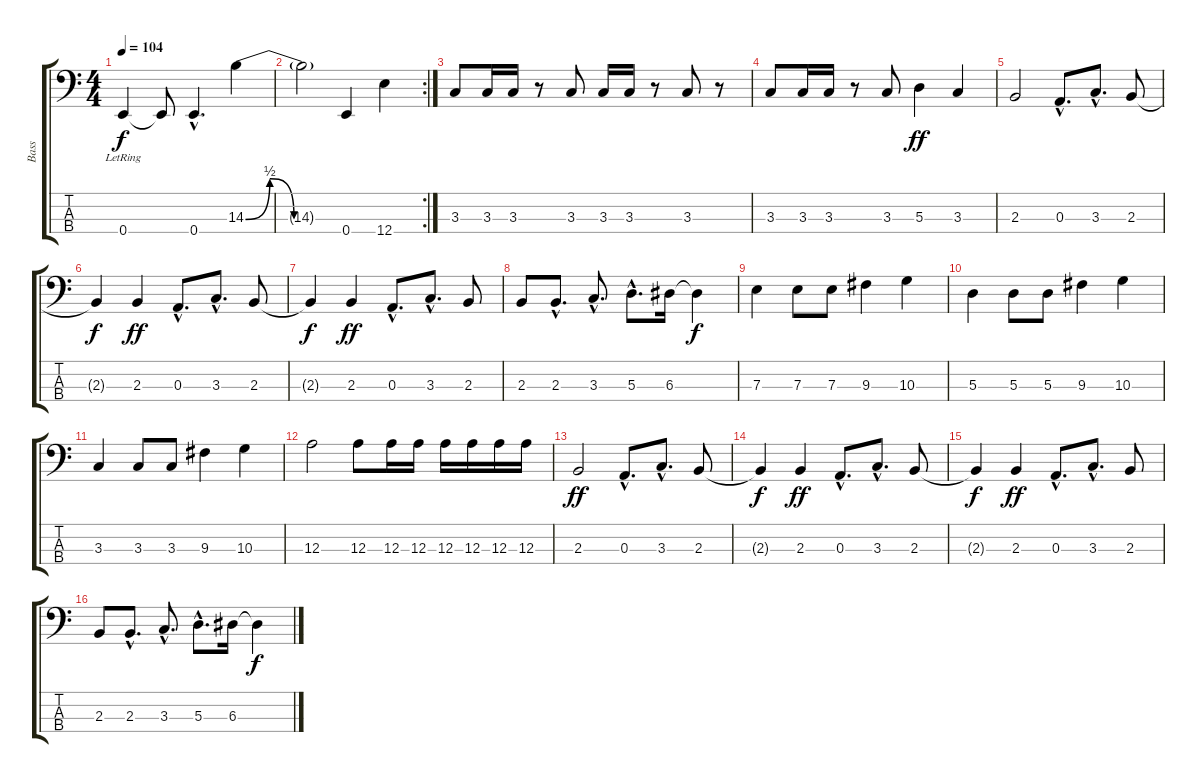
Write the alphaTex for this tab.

\track ("Bass" "Bass") {instrument electricbassfinger}
\staff {score tabs}
\tuning (G2 D2 A1 E1) {hide}
\ts (4 4)
\tempo 104
\clef f4
\ks c
0.4{lr}.4{dy f} 0.4{t}.8 0.4{hac}.4{d} 14.3{be (custom 0 0 15 2 30 0 60 0)}.4 |
\rc 2
14.3{t}.2 0.4.4 12.4.4 |
3.3.8 3.3.16 3.3.16 r.8 3.3.8 3.3.16 3.3.16 r.8 3.3.8 r.8 |
3.3.8 3.3.16 3.3.16 r.8 3.3.8 5.3.4{dy ff} 3.3.4 |
2.3.2 0.3{hac}.8{d} 3.3{hac}.8{d} 2.3.8 |
2.3{t}.4{dy f} 2.3.4{dy ff} 0.3{hac}.8{d} 3.3{hac}.8{d} 2.3.8 |
2.3{t}.4{dy f} 2.3.4{dy ff} 0.3{hac}.8{d} 3.3{hac}.8{d} 2.3.8 |
2.3.8 2.3{hac}.8{d} 3.3{hac}.8{d} 5.3{hac}.8{d} 6.3.16 6.3{t}.4{dy f} |
7.3.4 7.3.8 7.3.8 9.3.4 10.3.4 |
5.3.4 5.3.8 5.3.8 9.3.4 10.3.4 |
3.3.4 3.3.8 3.3.8 9.3.4 10.3.4 |
12.3.2 12.3.8 12.3.16 12.3.16 12.3.16 12.3.16 12.3.16 12.3.16 |
2.3.2{dy ff} 0.3{hac}.8{d} 3.3{hac}.8{d} 2.3.8 |
2.3{t}.4{dy f} 2.3.4{dy ff} 0.3{hac}.8{d} 3.3{hac}.8{d} 2.3.8 |
2.3{t}.4{dy f} 2.3.4{dy ff} 0.3{hac}.8{d} 3.3{hac}.8{d} 2.3.8 |
2.3.8 2.3{hac}.8{d} 3.3{hac}.8{d} 5.3{hac}.8{d} 6.3.16 6.3{t}.4{dy f}
